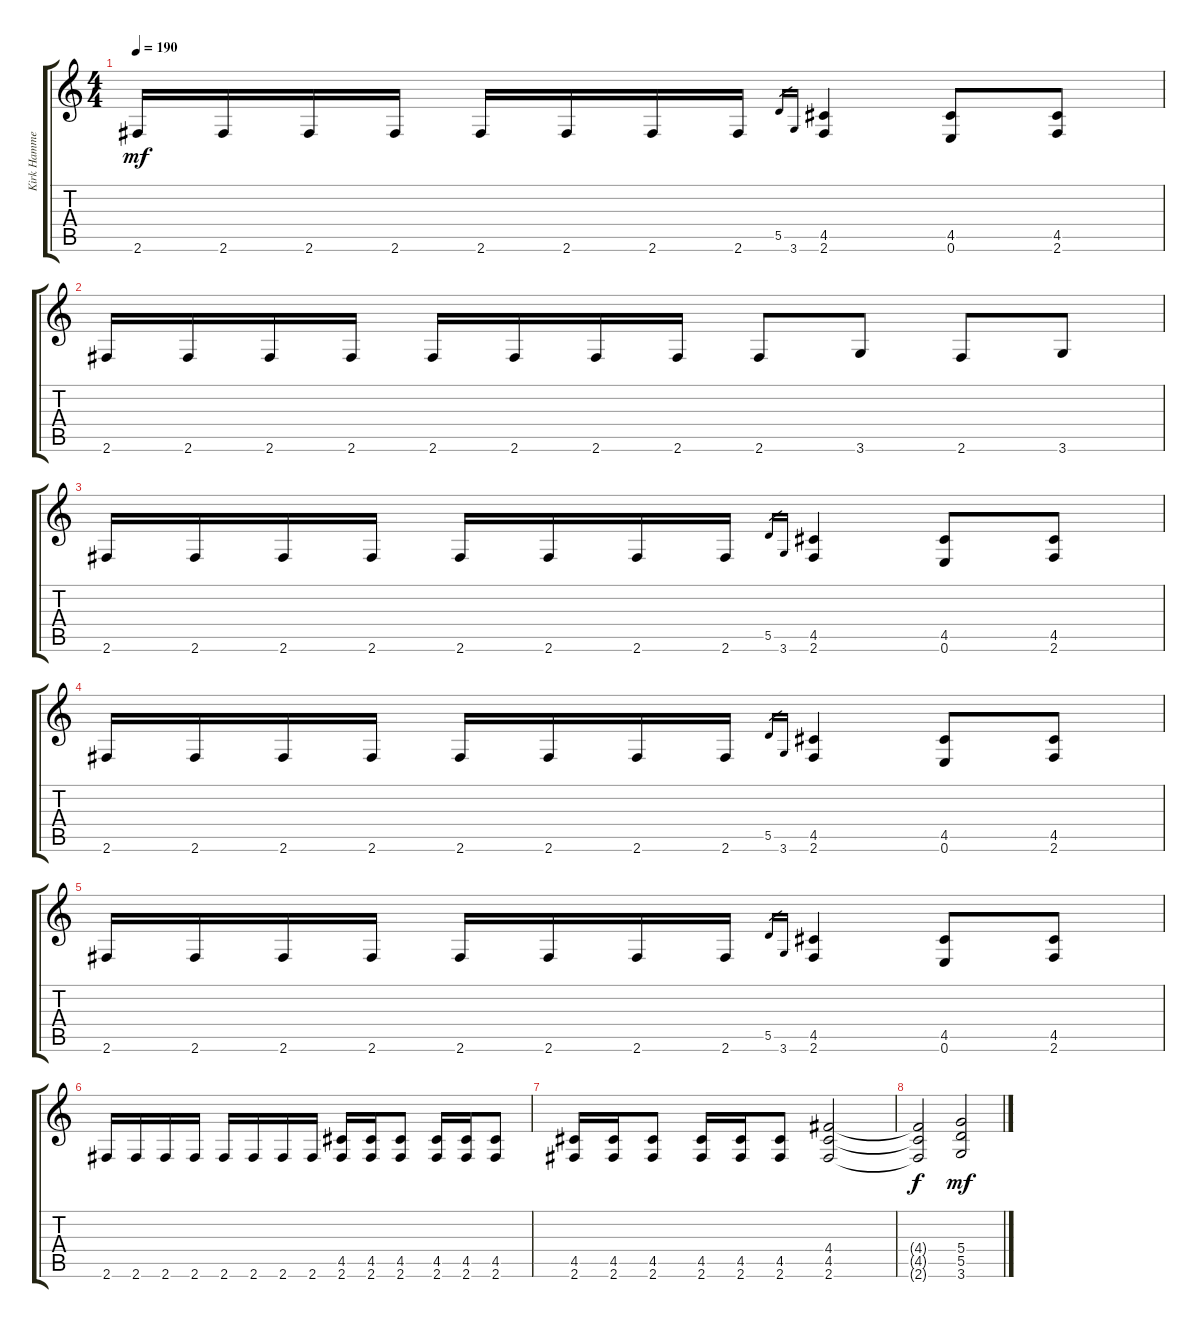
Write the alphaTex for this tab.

\track ("Kirk Hammet" "Kirk Hamme") {instrument distortionguitar}
\staff {score tabs}
\tuning (E4 B3 G3 D3 A2 E2) {hide}
\ts (4 4)
\tempo 190
\clef g2
\ks c
2.6.16{dy mf} 2.6.16 2.6.16 2.6.16 2.6.16 2.6.16 2.6.16 2.6.16 5.5.16{gr} 3.6.16{gr} (4.5 2.6).4 (4.5 0.6).8 (4.5 2.6).8 |
2.6.16 2.6.16 2.6.16 2.6.16 2.6.16 2.6.16 2.6.16 2.6.16 2.6.8 3.6.8 2.6.8 3.6.8 |
2.6.16 2.6.16 2.6.16 2.6.16 2.6.16 2.6.16 2.6.16 2.6.16 5.5.16{gr} 3.6.16{gr} (4.5 2.6).4 (4.5 0.6).8 (4.5 2.6).8 |
2.6.16 2.6.16 2.6.16 2.6.16 2.6.16 2.6.16 2.6.16 2.6.16 5.5.16{gr} 3.6.16{gr} (4.5 2.6).4 (4.5 0.6).8 (4.5 2.6).8 |
2.6.16 2.6.16 2.6.16 2.6.16 2.6.16 2.6.16 2.6.16 2.6.16 5.5.16{gr} 3.6.16{gr} (4.5 2.6).4 (4.5 0.6).8 (4.5 2.6).8 |
2.6.16 2.6.16 2.6.16 2.6.16 2.6.16 2.6.16 2.6.16 2.6.16 (4.5 2.6).16 (4.5 2.6).16 (4.5 2.6).8 (4.5 2.6).16 (4.5 2.6).16 (4.5 2.6).8 |
(4.5 2.6).16 (4.5 2.6).16 (4.5 2.6).8 (4.5 2.6).16 (4.5 2.6).16 (4.5 2.6).8 (4.4 4.5 2.6).2 |
(4.4{t} 4.5{t} 2.6{t}).2{dy f} (5.4 5.5 3.6).2{dy mf}
